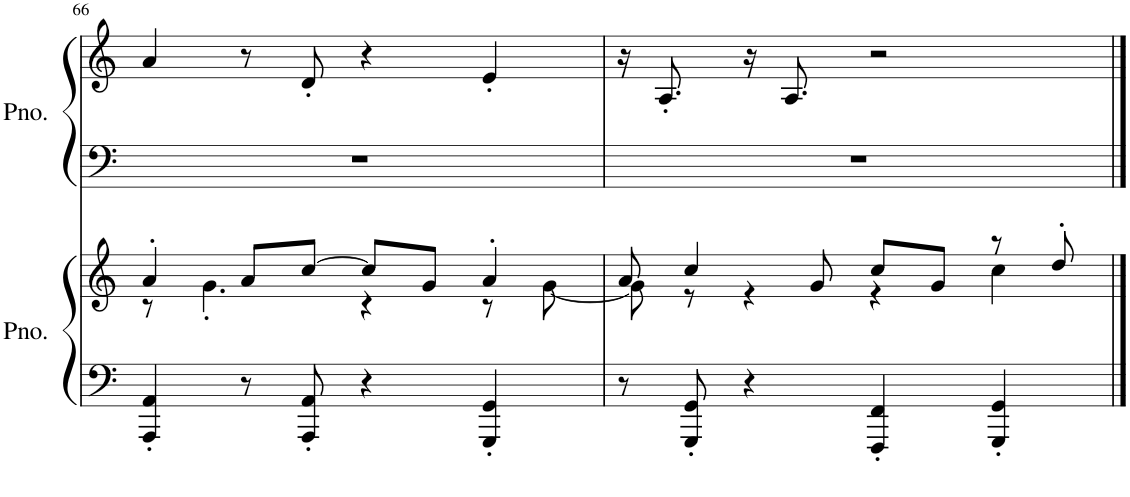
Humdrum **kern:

**kern	**kern	**kern	**kern
*part2	*part2	*part1	*part1
*staff4	*staff3	*staff2	*staff1
*I"Piano	*	*I"Piano	*
*I'Pno.	*	*I'Pno.	*
!!LO:PB:g=z
*clefF4	*clefG2	*clefF4	*clefG2
*k[]	*k[]	*k[]	*k[]
*M4/4	*M4/4	*M4/4	*M4/4
=66	=66	=66	=66
*	*^	*	*
4AAA/' 4AA/'	4a'/	8r	1r	4a/
.	.	4.g'\	.	.
8r	8a/L	.	.	8r
8AAA/' 8AA/'	[8cc/J	.	.	8d'/
4r	8cc/L]	4r	.	4r
.	8g/J	.	.	.
4GGG/' 4GG/'	4a'/	8r	.	4e'/
.	.	[8g\	.	.
=67	=67	=67	=67	=67
8r	8a/	8g\]	1r	16r
.	.	.	.	8.A'/
8GGG/' 8GG/'	4cc/	8r	.	.
4r	.	4r	.	16r
.	.	.	.	8.A/
.	8g/	.	.	.
4FFF/' 4FF/'	8cc/L	4r	.	2r
.	8g/J	.	.	.
4GGG/' 4GG/'	8r	4cc\	.	.
.	8dd'/	.	.	.
*	*v	*v	*	*
==	==	==	==
*-	*-	*-	*-
